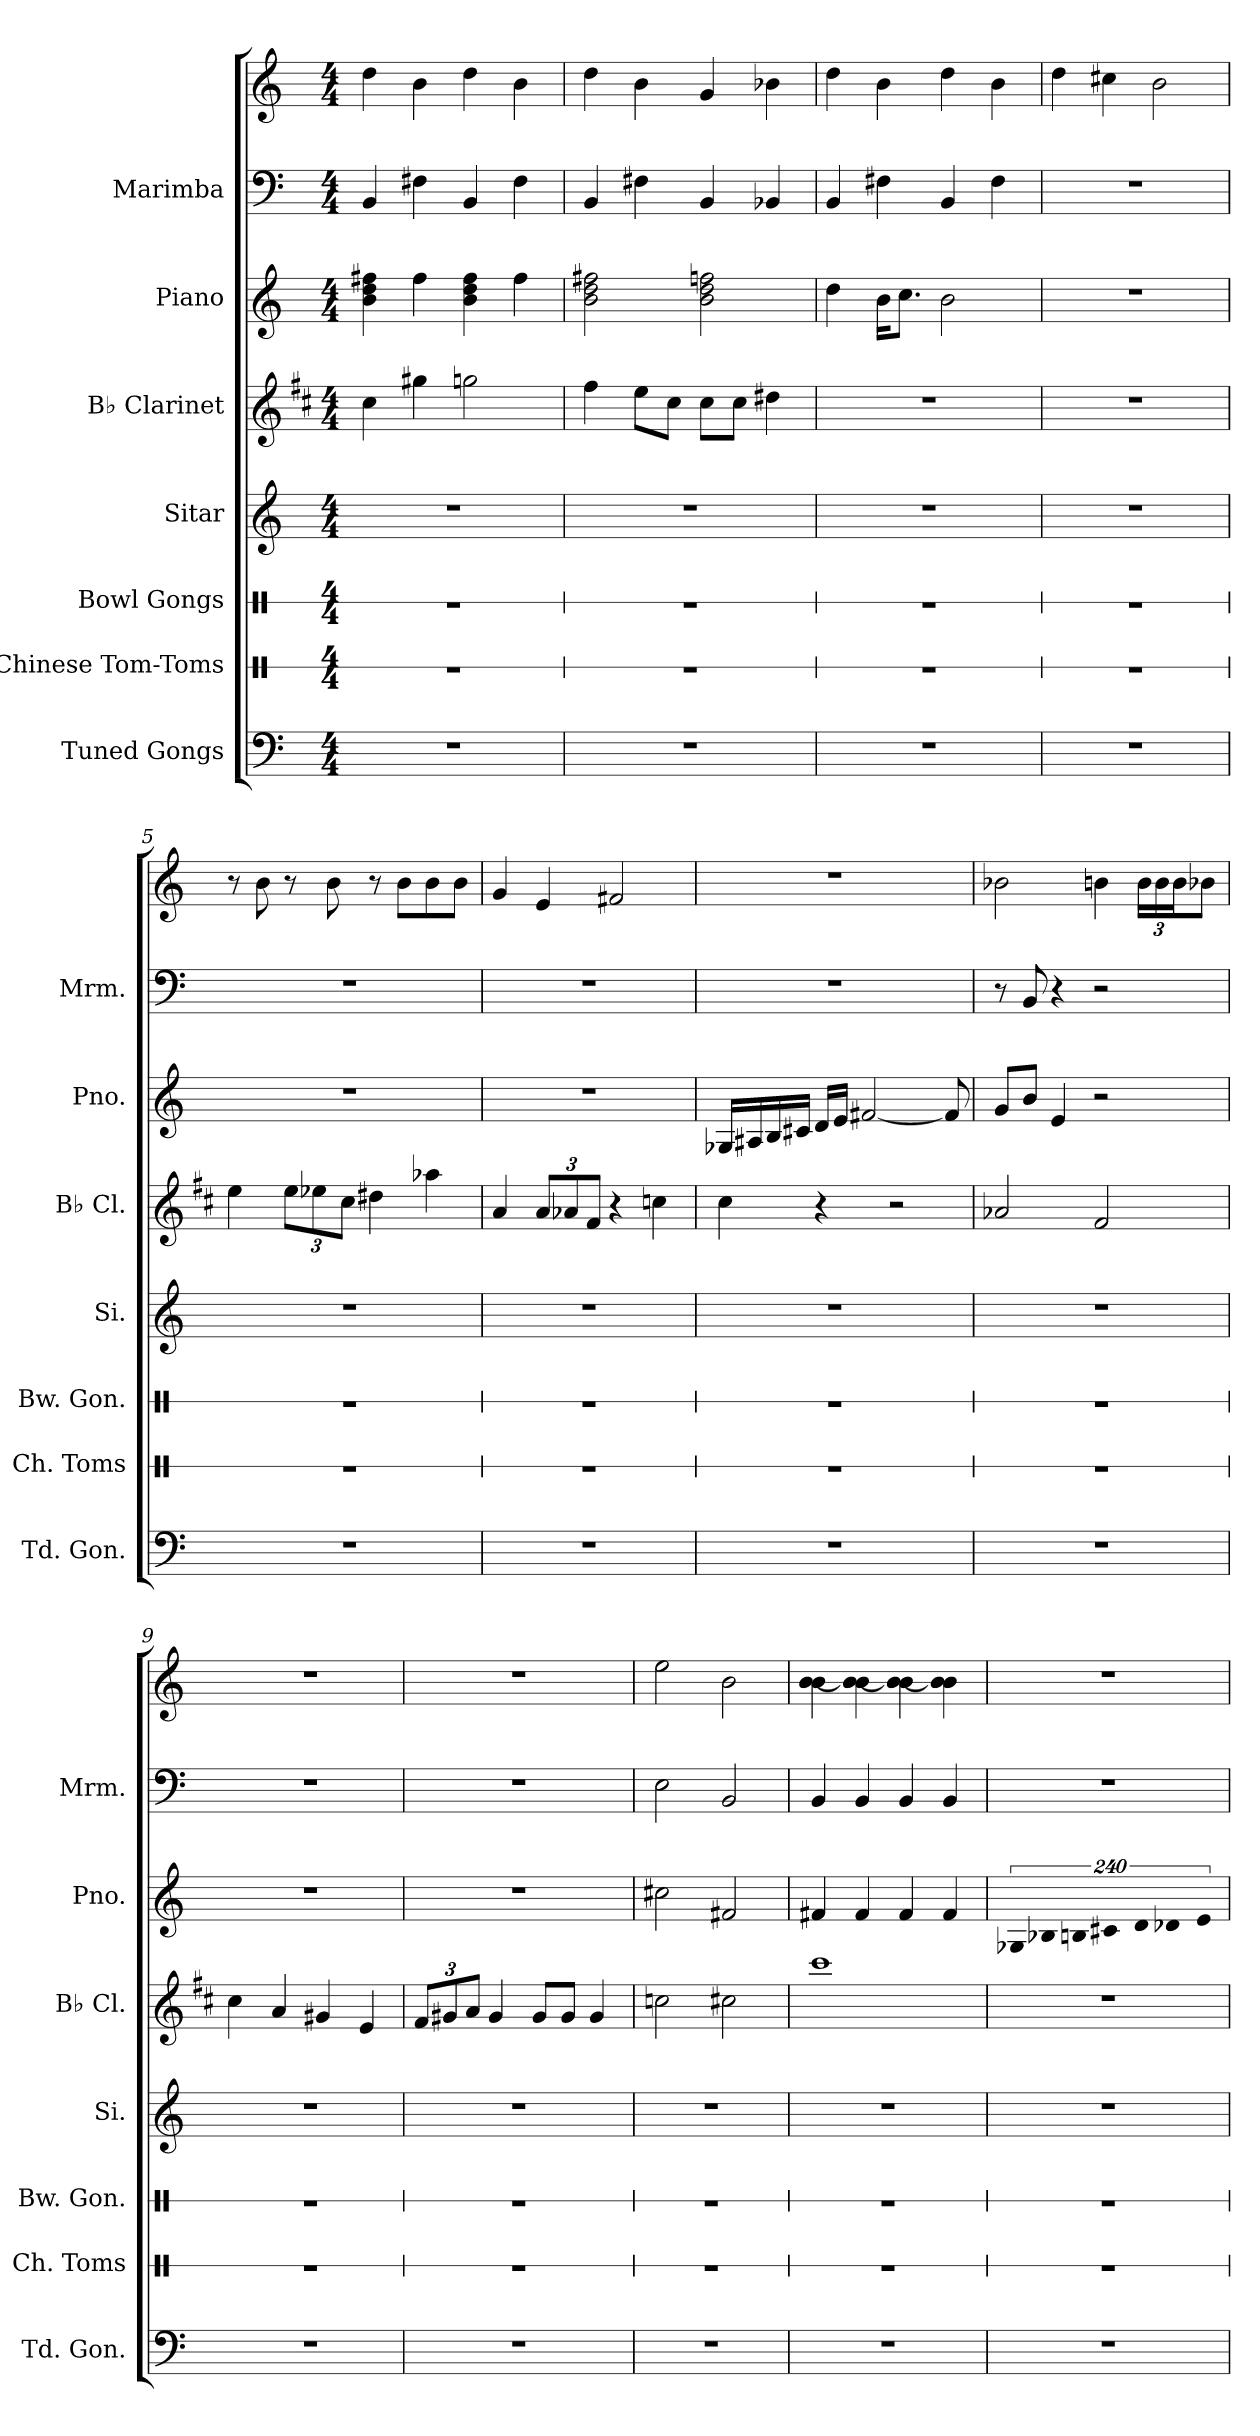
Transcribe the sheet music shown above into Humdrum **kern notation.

**kern	**kern	**kern	**kern	**kern	**kern	**kern	**kern
*part7	*part6	*part5	*part4	*part3	*part2	*part1	*part1
*staff8	*staff7	*staff6	*staff5	*staff4	*staff3	*staff2	*staff1
*I"Tuned Gongs	*I"Chinese Tom-Toms	*I"Bowl Gongs	*I"Sitar	*I"B♭ Clarinet	*I"Piano	*I"Marimba	*
*I'Td. Gon.	*I'Ch. Toms	*I'Bw. Gon.	*I'Si.	*I'B♭ Cl.	*I'Pno.	*I'Mrm.	*
*	*stria1	*stria1	*	*	*	*	*
*clefF4	*clefX	*clefX	*clefG2	*clefG2	*clefG2	*clefF4	*clefG2
*	*	*	*	*ITrd1c2	*	*	*
*k[]	*k[]	*k[]	*k[]	*k[]	*k[]	*k[]	*k[]
*M4/4	*M4/4	*M4/4	*M4/4	*M4/4	*M4/4	*M4/4	*M4/4
*MM140	*MM140	*MM140	*MM140	*MM140	*MM140	*MM140	*MM140
=1	=1	=1	=1	=1	=1	=1	=1
1r	1r	1r	1r	4b\	4b\ 4dd\ 4ff#X\	4BB/	4dd\
.	.	.	.	4ff#X\	4ff#\	4F#X\	4b\
.	.	.	.	2ffn\	4b\ 4dd\ 4ff#\	4BB/	4dd\
.	.	.	.	.	4ff#\	4F#\	4b\
=2	=2	=2	=2	=2	=2	=2	=2
1r	1r	1r	1r	4ee\	2b\ 2dd\ 2ff#X\	4BB/	4dd\
.	.	.	.	8dd\L	.	4F#X\	4b\
.	.	.	.	8b\J	.	.	.
.	.	.	.	8b\L	2b\ 2dd\ 2ffn\	4BB/	4g/
.	.	.	.	8b\J	.	.	.
.	.	.	.	4cc#X\	.	4BB-X/	4b-X\
=3	=3	=3	=3	=3	=3	=3	=3
1r	1r	1r	1r	1r	4dd\	4BB/	4dd\
.	.	.	.	.	16b\KL	4F#X\	4b\
.	.	.	.	.	8.cc\J	.	.
.	.	.	.	.	2b\	4BB/	4dd\
.	.	.	.	.	.	4F#\	4b\
=4	=4	=4	=4	=4	=4	=4	=4
1r	1r	1r	1r	1r	1r	1r	4dd\
.	.	.	.	.	.	.	4cc#X\
.	.	.	.	.	.	.	2b\
!!LO:PB:g=z
=5	=5	=5	=5	=5	=5	=5	=5
1r	1r	1r	1r	4dd\	1r	1r	8r
.	.	.	.	.	.	.	8b\
*	*	*	*	*Xbrackettup	*	*	*
.	.	.	.	12dd\L	.	.	8r
.	.	.	.	12dd-X\	.	.	.
.	.	.	.	.	.	.	8b\
.	.	.	.	12b\J	.	.	.
.	.	.	.	4cc#X\	.	.	8r
.	.	.	.	.	.	.	8b\L
.	.	.	.	4gg-X\	.	.	8b\
.	.	.	.	.	.	.	8b\J
=6	=6	=6	=6	=6	=6	=6	=6
1r	1r	1r	1r	4g/	1r	1r	4g/
.	.	.	.	12g/L	.	.	4e/
.	.	.	.	12g-X/	.	.	.
.	.	.	.	12e/J	.	.	.
.	.	.	.	4r	.	.	2f#X/
.	.	.	.	4b-X\	.	.	.
=7	=7	=7	=7	=7	=7	=7	=7
1r	1r	1r	1r	4b\	16G-X/LL	1r	1r
.	.	.	.	.	16A#X/	.	.
.	.	.	.	.	16B/	.	.
.	.	.	.	.	16c#X/JJ	.	.
.	.	.	.	4r	16d/LL	.	.
.	.	.	.	.	16e/JJ	.	.
.	.	.	.	.	[2f#X/	.	.
.	.	.	.	2r	.	.	.
.	.	.	.	.	8f#/]	.	.
!!LO:PB:g=z
=8	=8	=8	=8	=8	=8	=8	=8
1r	1r	1r	1r	2g-X/	8g/L	8r	2b-X\
.	.	.	.	.	8b/J	8BB/	.
.	.	.	.	.	4e/	4r	.
.	.	.	.	2e/	2r	2r	4bn\
*	*	*	*	*	*	*	*Xbrackettup
.	.	.	.	.	.	.	24b\LL
.	.	.	.	.	.	.	24b\
.	.	.	.	.	.	.	24b\J
.	.	.	.	.	.	.	8b-X\J
!!LO:PB:g=z
=9	=9	=9	=9	=9	=9	=9	=9
1r	1r	1r	1r	4b\	1r	1r	1r
.	.	.	.	4g/	.	.	.
.	.	.	.	4f#X/	.	.	.
.	.	.	.	4d/	.	.	.
=10	=10	=10	=10	=10	=10	=10	=10
1r	1r	1r	1r	12e/L	1r	1r	1r
.	.	.	.	12f#X/	.	.	.
.	.	.	.	12g/J	.	.	.
.	.	.	.	4f#/	.	.	.
.	.	.	.	8f#/L	.	.	.
.	.	.	.	8f#/J	.	.	.
.	.	.	.	4f#/	.	.	.
=11	=11	=11	=11	=11	=11	=11	=11
1r	1r	1r	1r	2b-X\	2cc#X\	2E\	2ee\
.	.	.	.	2bn\	2f#X/	2BB/	2b\
=12	=12	=12	=12	=12	=12	=12	=12
1r	1r	1r	1r	1bb	4f#X/	4BB/	[4b\ 4b\
.	.	.	.	.	4f#/	4BB/	4b\_ 4b\
.	.	.	.	.	4f#/	4BB/	4b\_ 4b\
.	.	.	.	.	4f#/	4BB/	4b\] 4b\
!!LO:PB:g=z
=13	=13	=13	=13	=13	=13	=13	=13
!	!	!	!	!	!LO:N:vis=4	!	!
1r	1r	1r	1r	1r	960%137G-X/	1r	1r
!	!	!	!	!	!LO:N:vis=4	!	!
.	.	.	.	.	960%137B-X/	.	.
!	!	!	!	!	!LO:N:vis=4	!	!
.	.	.	.	.	960%137Bn/	.	.
!	!	!	!	!	!LO:N:vis=4	!	!
.	.	.	.	.	960%137c#X/	.	.
!	!	!	!	!	!LO:N:vis=4	!	!
.	.	.	.	.	960%137d/	.	.
!	!	!	!	!	!LO:N:vis=4	!	!
.	.	.	.	.	960%137d-X/	.	.
!	!	!	!	!	!LO:N:vis=4	!	!
.	.	.	.	.	960%137e/	.	.
.	.	.	.	.	960ryy	.	.
=	=	=	=	=	=	=	=
*-	*-	*-	*-	*-	*-	*-	*-
